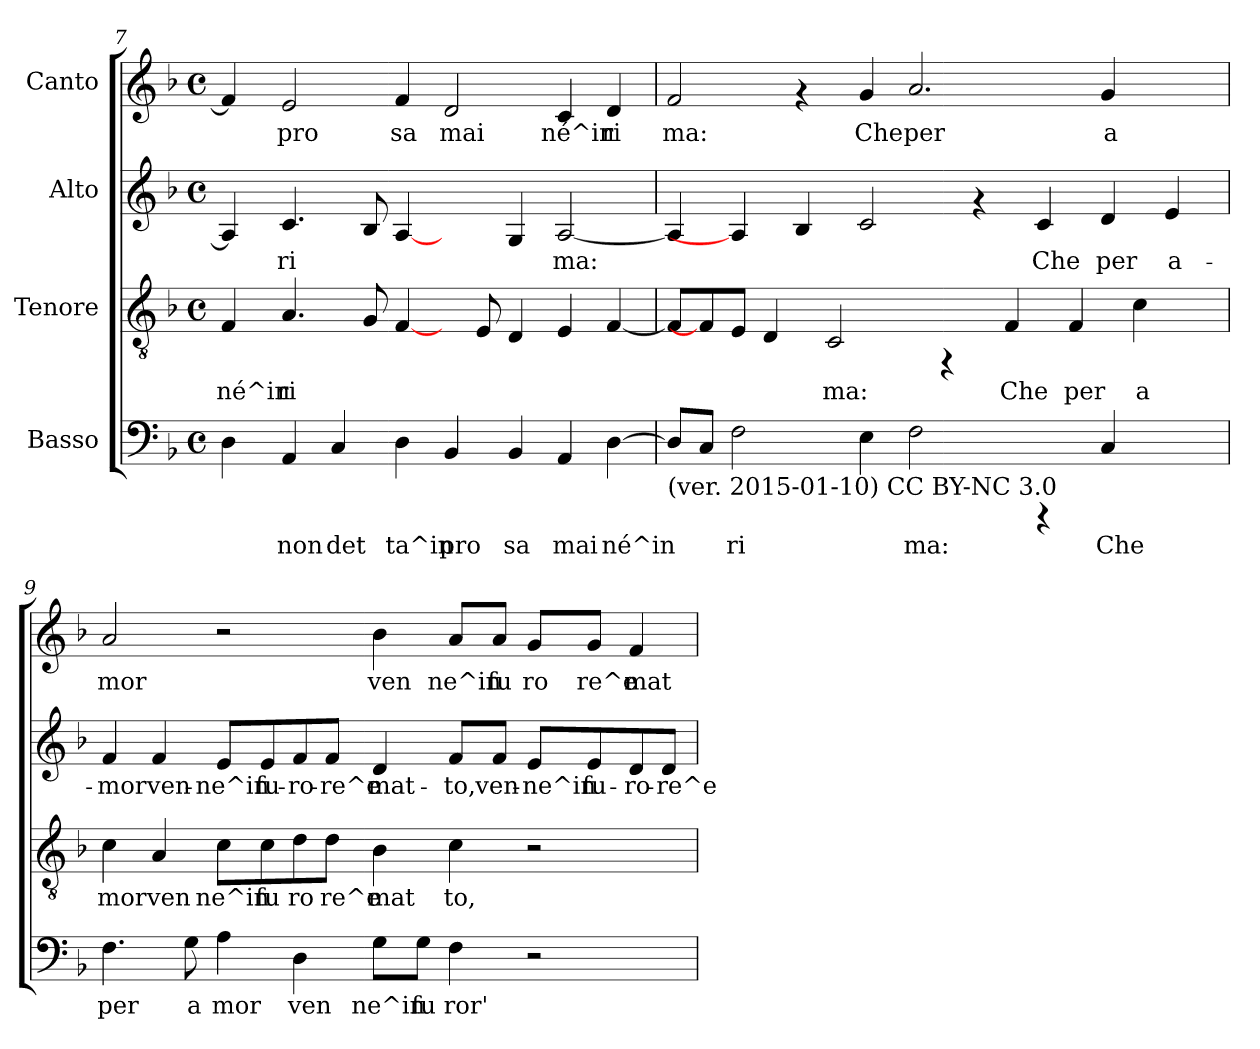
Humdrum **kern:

**kern	**text	**kern	**text	**kern	**text	**kern	**text
*part4	*part4	*part3	*part3	*part2	*part2	*part1	*part1
*staff4	*staff4	*staff3	*staff3	*staff2	*staff2	*staff1	*staff1
*I"Basso	*	*I"Tenore	*	*I"Alto	*	*I"Canto	*
*clefF4	*	*clefGv2	*	*clefG2	*	*clefG2	*
*k[b-]	*	*k[b-]	*	*k[b-]	*	*k[b-]	*
*F:	*	*F:	*	*F:	*	*F:	*
*M4/4	*	*M4/4	*	*M4/4	*	*M4/4	*
*met(c)	*	*met(c)	*	*met(c)	*	*met(c)	*
=7	=7	=7	=7	=7	=7	=7	=7
!	!LO:LY:b:cj	!	!LO:LY:b:cj	!	!LO:LY:b:cj	!	!LO:LY:b:cj
4D\	.	4F/	né^in	4A/]	.	4f/]	.
!	!LO:LY:b:cj	!	!LO:LY:b:cj	!	!LO:LY:b:cj	!	!LO:LY:b:cj
4AA/	non	4.A/	ri	4.c/	ri	2e/	pro
!	!LO:LY:b:cj	!	!	!	!	!	!
4C/	det	.	.	.	.	.	.
!	!	!	!LO:LY:b:cj	!	!LO:LY:b:cj	!	!
.	.	8G/	.	8B-/	.	.	.
!	!LO:LY:b:cj	!	!LO:LY:b:cj	!	!LO:LY:b:cj	!	!LO:LY:b:cj
4D\	ta^in	[4F/	.	[4A/	.	4f/	sa
!	!LO:LY:b:cj	!	!	!	!	!	!LO:LY:b:cj
4BB-/	pro	8ryy	.	4ryy	.	2d/	mai
!	!	!	!LO:LY:b:cj	!	!	!	!
.	.	8E/	.	.	.	.	.
!	!LO:LY:b:cj	!	!LO:LY:b:cj	!	!LO:LY:b:cj	!	!
4BB-/	sa	4D/	.	4G/	.	.	.
!	!LO:LY:b:cj	!	!LO:LY:b:cj	!	!LO:LY:b:cj	!	!LO:LY:b:cj
4AA/	mai	4E/	.	[>2A/	ma:	4c/	né^in
!	!LO:LY:b:cj	!	!LO:LY:b:cj	!	!	!	!LO:LY:b:cj
[>4D\	né^in	[>4F/	.	.	.	4d/	ri
!!LO:PB:g=z
=8	=8	=8	=8	=8	=8	=8	=8
!LO:TX:b:t=(ver. 2015-01-10) CC BY-NC 3.0	!	!	!	!	!	!	!
!	!LO:LY:b:cj	!	!LO:LY:b:cj	!	!LO:LY:b:cj	!	!LO:LY:b:cj
8D/L]	.	8F/L]	.	4A/]	.	2f/	ma:
!	!LO:LY:b:cj	!	!	!	!	!	!
8C/J	.	8F/]	.	.	.	.	.
!	!LO:LY:b:cj	!	!LO:LY:b:cj	!	!	!	!
2F\	ri	8E/J	.	4A/]	.	.	.
!	!	!	!LO:LY:b:cj	!	!	!	!
.	.	4D/	.	.	.	.	.
!	!	!	!	!	!LO:LY:b:cj	!	!
.	.	.	.	4B-/	.	4rf	.
!	!	!	!LO:LY:b:cj	!	!	!	!
.	.	2C/	ma:	.	.	.	.
!	!LO:LY:b:cj	!	!	!	!LO:LY:b:cj	!	!LO:LY:b:cj
4E\	.	.	.	2c/	.	4g/	Che
!	!LO:LY:b:cj	!	!	!	!	!	!LO:LY:b:cj
2F\	ma:	.	.	.	.	2.a/	per
.	.	4rFF	.	.	.	.	.
.	.	.	.	4rf	.	.	.
!	!	!	!LO:LY:b:cj	!	!	!	!
.	.	4F/	Che	.	.	.	.
!	!	!	!	!	!LO:LY:b:cj	!	!
4rCCC	.	.	.	4c/	Che	.	.
!	!	!	!LO:LY:b:cj	!	!	!	!
.	.	4F/	per	.	.	.	.
!	!LO:LY:b:cj	!	!	!	!LO:LY:b:cj	!	!LO:LY:b:cj
4C/	Che	.	.	4d/	per	4g/	a
!	!	!	!LO:LY:b:cj	!	!	!	!
.	.	4c\	a	.	.	.	.
!	!	!	!	!	!LO:LY:b:cj	!	!
4ryy	.	.	.	4e/	a-	4ryy	.
.	.	8ryy	.	.	.	.	.
=9	=9	=9	=9	=9	=9	=9	=9
!	!LO:LY:b:cj	!	!LO:LY:b:cj	!	!LO:LY:b:cj	!	!LO:LY:b:cj
4.F\	per	4c\	mor	4f/	-mor	2a/	mor
!	!	!	!LO:LY:b:cj	!	!LO:LY:b:cj	!	!
.	.	4A/	ven	4f/	ven-	.	.
!	!LO:LY:b:cj	!	!	!	!	!	!
8G\	a	.	.	.	.	.	.
!	!LO:LY:b:cj	!	!LO:LY:b:cj	!	!LO:LY:b:cj	!	!
4A\	mor	8c\L	ne^in	8e/L	-ne^in	2r	.
!	!	!	!LO:LY:b:cj	!	!LO:LY:b:cj	!	!
.	.	8c\	fu	8e/	fu-	.	.
!	!LO:LY:b:cj	!	!LO:LY:b:cj	!	!LO:LY:b:cj	!	!
4D\	ven	8d\	ro	8f/	-ro-	.	.
!	!	!	!LO:LY:b:cj	!	!LO:LY:b:cj	!	!
.	.	8d\J	re^e	8f/J	-re^e	.	.
!	!LO:LY:b:cj	!	!LO:LY:b:cj	!	!LO:LY:b:cj	!	!LO:LY:b:cj
8G\L	ne^in	4B-\	mat	4d/	mat-	4b-\	ven
!	!LO:LY:b:cj	!	!	!	!	!	!
8G\J	fu	.	.	.	.	.	.
!	!LO:LY:b:cj	!	!LO:LY:b:cj	!	!LO:LY:b:cj	!	!LO:LY:b:cj
4F\	ror'	4c\	to,	8f/L	-to,	8a/L	ne^in
!	!	!	!	!	!LO:LY:b:cj	!	!LO:LY:b:cj
.	.	.	.	8f/J	ven-	8a/J	fu
!	!	!	!	!	!LO:LY:b:cj	!	!LO:LY:b:cj
2r	.	2r	.	8e/L	-ne^in	8g/L	ro
!	!	!	!	!	!LO:LY:b:cj	!	!LO:LY:b:cj
.	.	.	.	8e/	fu-	8g/J	re^e
!	!	!	!	!	!LO:LY:b:cj	!	!LO:LY:b:cj
.	.	.	.	8d/	-ro-	4f/	mat
!	!	!	!	!	!LO:LY:b:cj	!	!
.	.	.	.	8d/J	-re^e	.	.
=	=	=	=	=	=	=	=
*-	*-	*-	*-	*-	*-	*-	*-
